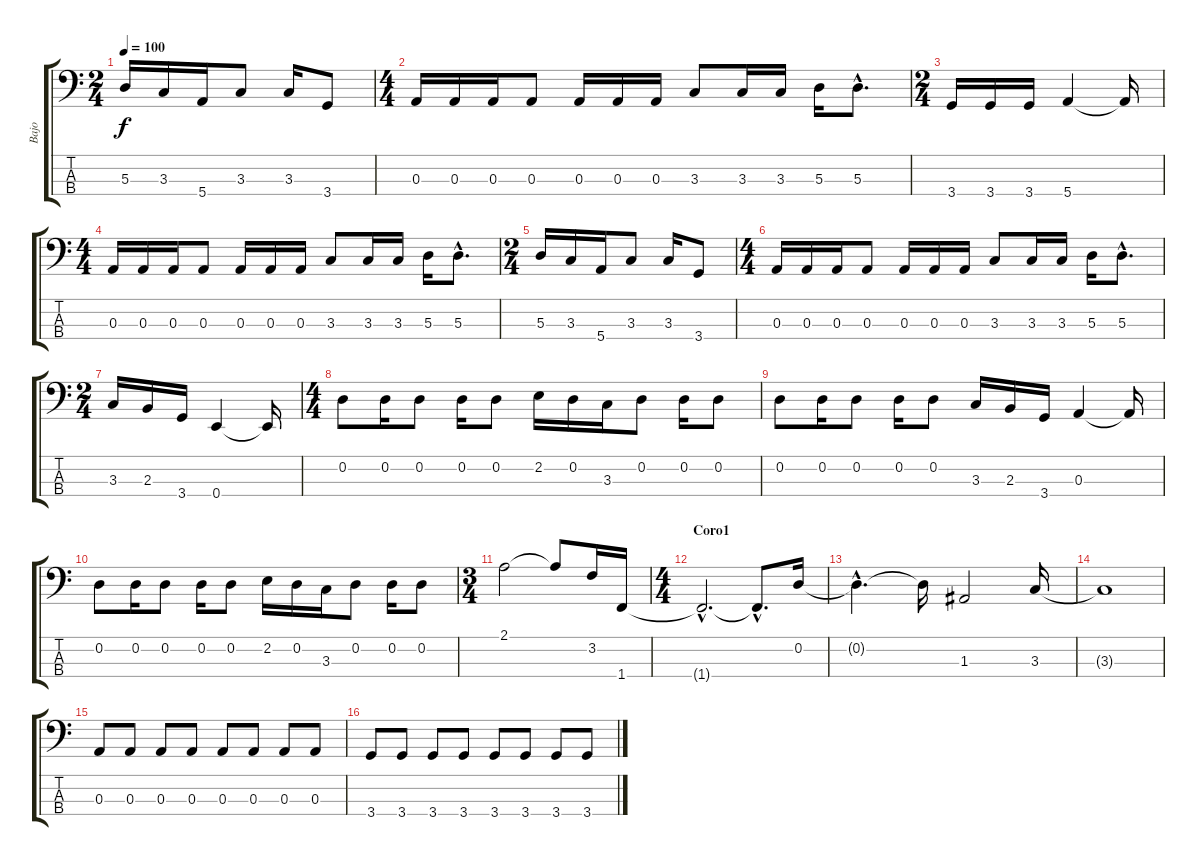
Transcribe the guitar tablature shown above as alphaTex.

\track ("Bajo" "Bajo") {instrument electricbasspick}
\staff {score tabs}
\tuning (G2 D2 A1 E1) {hide}
\ts (2 4)
\tempo 100
\clef f4
\ks c
5.3.16{dy f} 3.3.16 5.4.16 3.3.8 3.3.16 3.4.8 |
\ts (4 4)
0.3.16 0.3.16 0.3.16 0.3.8 0.3.16 0.3.16 0.3.16 3.3.8 3.3.16 3.3.16 5.3.16 5.3{hac}.8{d} |
\ts (2 4)
3.4.16 3.4.16 3.4.16 5.4.4 5.4{t}.16 |
\ts (4 4)
0.3.16 0.3.16 0.3.16 0.3.8 0.3.16 0.3.16 0.3.16 3.3.8 3.3.16 3.3.16 5.3.16 5.3{hac}.8{d} |
\ts (2 4)
5.3.16 3.3.16 5.4.16 3.3.8 3.3.16 3.4.8 |
\ts (4 4)
0.3.16 0.3.16 0.3.16 0.3.8 0.3.16 0.3.16 0.3.16 3.3.8 3.3.16 3.3.16 5.3.16 5.3{hac}.8{d} |
\ts (2 4)
3.3.16 2.3.16 3.4.16 0.4.4 0.4{t}.16 |
\ts (4 4)
0.2.8 0.2.16 0.2.8 0.2.16 0.2.8 2.2.16 0.2.16 3.3.16 0.2.8 0.2.16 0.2.8 |
0.2.8 0.2.16 0.2.8 0.2.16 0.2.8 3.3.16 2.3.16 3.4.16 0.3.4 0.3{t}.16 |
0.2.8 0.2.16 0.2.8 0.2.16 0.2.8 2.2.16 0.2.16 3.3.16 0.2.8 0.2.16 0.2.8 |
\ts (3 4)
2.1.2 2.1{t}.8 3.2.16 1.4.16 |
\ts (4 4)
\section ("" "Coro1")
1.4{hac t}.2{d} 1.4{hac t}.8{d} 0.2.16 |
0.2{hac t}.4{d} 0.2{t}.16 1.3.2 3.3.16 |
3.3{t}.1 |
0.3.8 0.3.8 0.3.8 0.3.8 0.3.8 0.3.8 0.3.8 0.3.8 |
3.4.8 3.4.8 3.4.8 3.4.8 3.4.8 3.4.8 3.4.8 3.4.8
